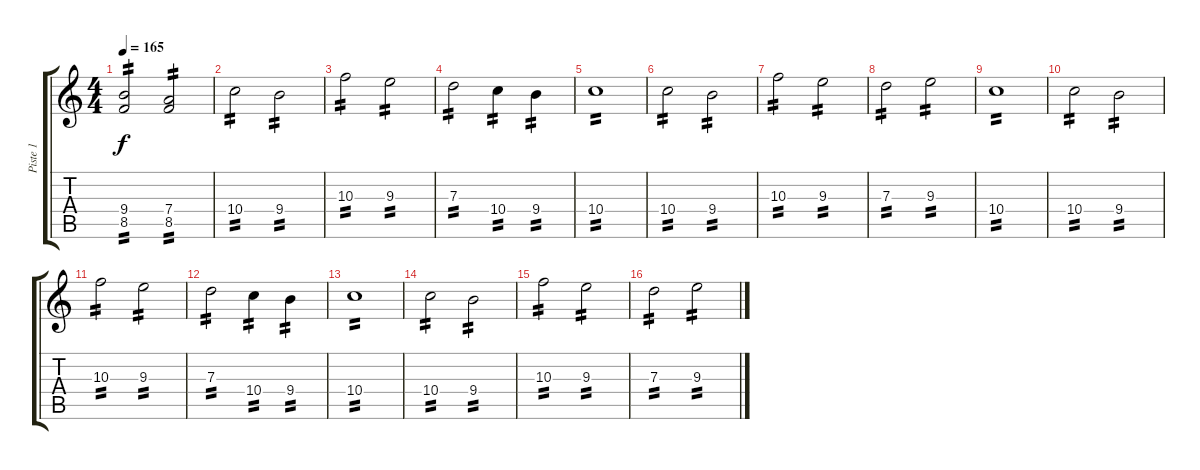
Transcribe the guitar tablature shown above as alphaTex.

\track ("Piste 1" "Piste 1") {instrument overdrivenguitar}
\staff {score tabs}
\tuning (E4 B3 G3 D3 A2 E2) {hide}
\ts (4 4)
\tempo 165
\clef g2
\ks c
(9.4 8.5).2{tp 2 dy f} (7.4 8.5).2{tp 2} |
10.4.2{tp 2} 9.4.2{tp 2} |
10.3.2{tp 2} 9.3.2{tp 2} |
7.3.2{tp 2} 10.4.4{tp 2} 9.4.4{tp 2} |
10.4.1{tp 2} |
10.4.2{tp 2} 9.4.2{tp 2} |
10.3.2{tp 2} 9.3.2{tp 2} |
7.3.2{tp 2} 9.3.2{tp 2} |
10.4.1{tp 2} |
10.4.2{tp 2} 9.4.2{tp 2} |
10.3.2{tp 2} 9.3.2{tp 2} |
7.3.2{tp 2} 10.4.4{tp 2} 9.4.4{tp 2} |
10.4.1{tp 2} |
10.4.2{tp 2} 9.4.2{tp 2} |
10.3.2{tp 2} 9.3.2{tp 2} |
7.3.2{tp 2} 9.3.2{tp 2}
